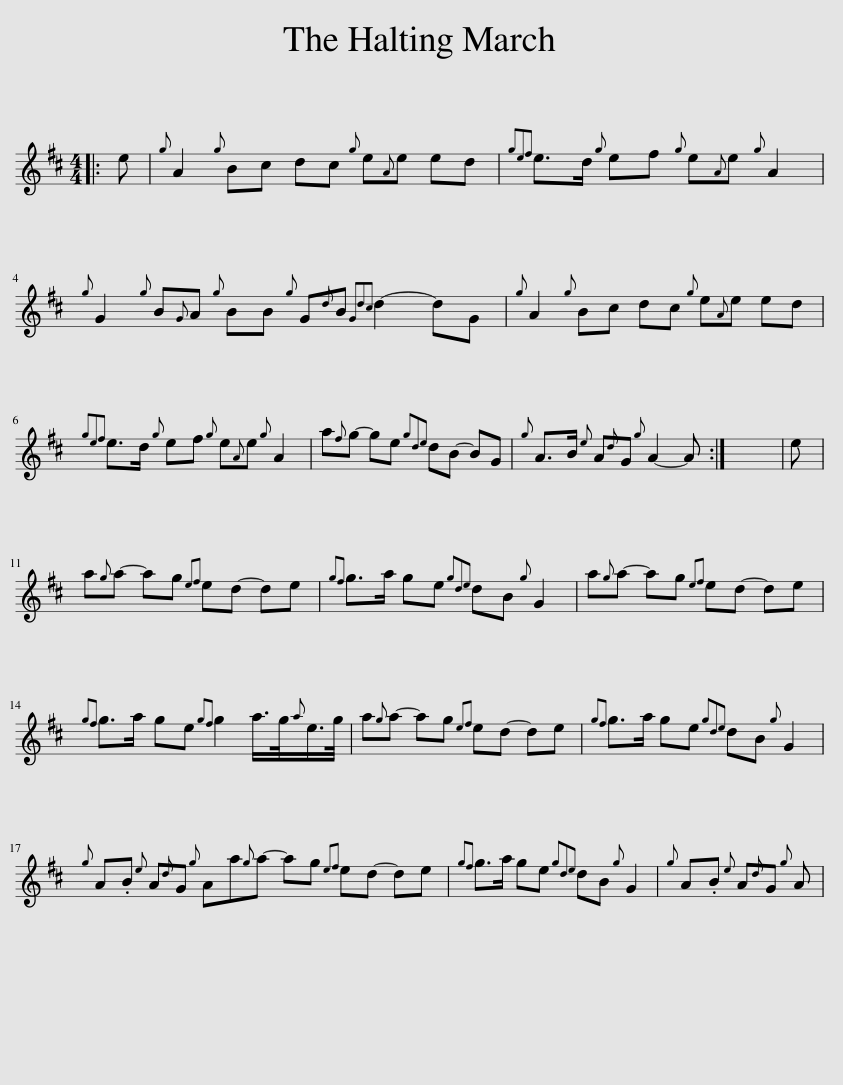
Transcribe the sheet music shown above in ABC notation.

X:1
L:1/8
M:4/4
I:linebreak $
K:D
V:1 treble
V:1
|: e |{g} A2{g} Bc dc{g} e{A}e ed |{gef} e>d{g} ef{g} e{A}e{g} A2 |${g} G2{g} B{G}A{g} BB{g} G{d}B{Gdc} d2- dG |{g} A2{g} Bc dc{g} e{A}e ed |$ %5
{gef} e>d{g} ef{g} e{A}e{g} A2 | a{f}g- ge{gde} dB- BG |{g} A>B{e} A{d}G{g} A2- A :| x8 | e |$ %10
 a{g}a- ag{ef} ed- de |{gf} g>a ge{gde} dB{g} G2 | a{g}a- ag{ef} ed- de |${gf} g>a ge{gf} g2 a/>g/{a}e/>g/ | a{g}a- ag{ef} ed- de | %15
{gf} g>a ge{gde} dB{g} G2 |${g} A.B{e} A{d}G{g} Aa{g}a- ag{ef} ed- de |{gf} g>a ge{gde} dB{g} G2 |{g} A.B{e} A{d}G{g} A | %19
